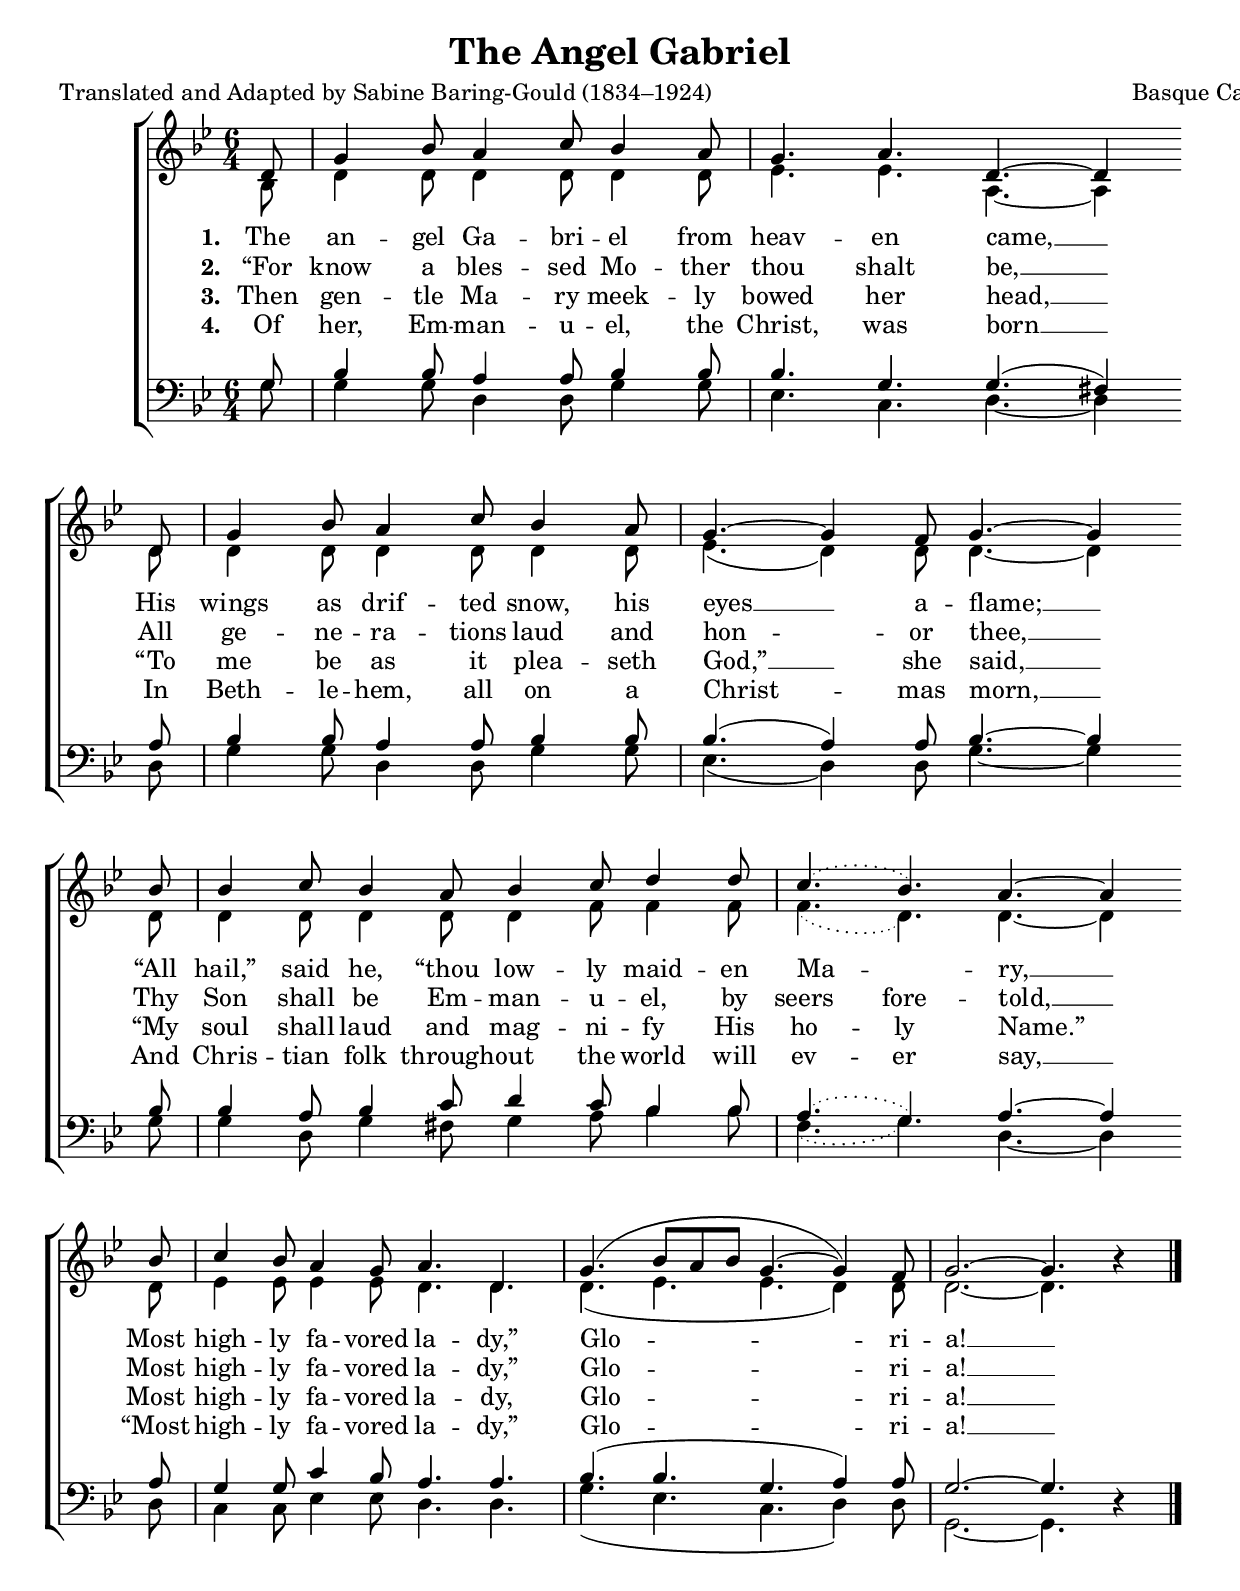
\version "2.14.2"
\include "util.ly"
\header {
  title = "The Angel Gabriel"
  poet = "Translated and Adapted by Sabine Baring-Gould (1834–1924)"
  composer = "Basque Carol"
  %tagline = \markup { "from" \italic {CyberHymnal.org}}
}

global = {
  \key bes \major
  \time 6/4
}

sopMusic = \relative c' {
  \partial 8 d8 |
  \partial 8*9 g4 bes8 a4 c8 bes4 a8 |
  g4. a d,~ d4 \bar""\break d8 |
  
  \partial 8*9 g4 bes8 a4 c8 bes4 a8 |
  g4.~ g4 f8 g4.~ g4 \bar""\break bes8 |
  
  bes4 c8 bes4 a8 bes4 c8 d4 d8 |
  \slurDotted c4.( bes) \slurSolid a4.~ a4 \bar""\break bes8 |
  
  c4 bes8 a4 g8 a4. d, |
  g4.( bes8[ a bes] g4.~ g4) f8 |
  \partial 8*11 g2.~ g4. bes4\rest \bar "|."
}
sopWords = \lyricmode {
  
}

altoMusic = \relative c' {
  bes8 |
  d4 d8 d4 d8 d4 d8 |
  ees4. ees a,~ a4 d8 |
  
  d4 d8 d4 d8 d4 d8 |
  ees4.( d4) d8 d4.~ d4 d8 |
  
  d4 d8 d4 d8 d4 f8 f4 f8 |
  \slurDotted f4.( d) \slurSolid d4.~ d4 d8 |
  
  ees4 ees8 ees4 ees8 d4. d4. |
  d4.( ees ees d4) d8 |
  d2.~ d4. s4 \bar "|."
}
altoWords = \lyricmode {
  \dropLyricsV
  \set stanza = #"1. "
  The an -- gel Ga -- bri -- el from heav -- en came, __
  His wings as drif -- ted snow, his eyes __ a -- flame; __
  “All hail,” said he, “thou low -- ly maid -- en Ma -- ry, __
  Most high -- ly fa -- vored la -- dy,” Glo -- ri -- a! __
}
altoWordsII = \lyricmode {
  \dropLyricsV
  \set stanza = #"2. "
  “For know a bles -- sed Mo -- ther thou shalt be, __
  All ge -- ne -- ra -- tions laud and hon -- or thee, __
  Thy Son shall be Em -- man -- u -- el, by
  \set ignoreMelismata = ##t
  seers fore -- 
  \unset ignoreMelismata
  told, __
  Most high -- ly fa -- vored la -- dy,”
  Glo -- ri -- a! __
}
altoWordsIII = \lyricmode {
  \dropLyricsV
  \set stanza = #"3. "
  Then gen -- tle Ma -- ry meek -- ly bowed her head, __
  “To me be as it plea -- seth God,” __ she said, __
  “My soul shall laud and mag -- ni -- fy His
  \set ignoreMelismata = ##t
  ho -- ly
  \unset ignoreMelismata
  Name.”
%8.5x11 __
  Most high -- ly fa -- vored la -- dy,
  Glo -- ri -- a! __
}
altoWordsIV = \lyricmode {
  \dropLyricsV
  \set stanza = #"4. "
  Of her, Em -- man -- u -- el, the Christ, was born __
  In Beth -- le -- hem, all on a Christ -- mas morn, __
  And Chris -- tian folk through -- out the world will
  \set ignoreMelismata = ##t
  ev -- er
  \unset ignoreMelismata
  say, __
  “Most high -- ly fa -- vored la -- dy,”
  Glo -- ri -- a! __
}

tenorMusic = \relative c' {
  g8 |
  bes4 bes8 a4 a8 bes4 bes8 |
  bes4. g g( fis4) a8 |
  
  bes4 bes8 a4 a8 bes4 bes8 |
  bes4.( a4) a8 bes4.~ bes4 bes8 |
  
  bes4 a8 bes4 c8 d4 c8 bes4 bes8 |
  \slurDotted a4.( g) \slurSolid a~ a4 a8 |
  
  g4 g8 c4 bes8 a4. a |
  bes4.( bes g a4) a8 |
  g2.~ g4. d4\rest \bar "|."
}
tenorWords = \lyricmode {

}

bassMusic = \relative c' {
  g8 |
  g4 g8 d4 d8 g4 g8 |
  ees4. c d~ d4 d8 |
  
  g4 g8 d4 d8 g4 g8 |
  ees4.( d4) d8 g4.~ g4 g8 |
  
  g4 d8 g4 fis8 g4 a8 bes4 bes8 |
  \slurDotted f4.( g) \slurSolid d4.~ d4 d8 |
  
  c4 c8 ees4 ees8 d4. d |
  g( ees c d4) d8 |
  g,2.~ g4. s4 \bar "|."
}
bassWords = \lyricmode {

}

\score {
  <<
   \new ChoirStaff <<
    \new Staff = women <<
      \new Voice = "sopranos" { \voiceOne << \global \sopMusic >> }
      \new Voice = "altos" { \voiceTwo << \global \altoMusic >> }
    >>
    \new Lyrics \with { alignAboveContext = #"women" \override VerticalAxisGroup #'nonstaff-relatedstaff-spacing = #'((basic-distance . 1))} \lyricsto "sopranos" \sopWords
    \new Lyrics = "altosIV"  \with { alignBelowContext = #"women" } \lyricsto "sopranos" \altoWordsIV
    \new Lyrics = "altosIII"  \with { alignBelowContext = #"women" } \lyricsto "sopranos" \altoWordsIII
    \new Lyrics = "altosII"  \with { alignBelowContext = #"women" } \lyricsto "sopranos" \altoWordsII
    \new Lyrics = "altos"  \with { alignBelowContext = #"women" } \lyricsto "sopranos" \altoWords
   \new Staff = men <<
      \clef bass
      \new Voice = "tenors" { \voiceOne << \global \tenorMusic >> }
      \new Voice = "basses" { \voiceTwo << \global \bassMusic >> }
    >>
    \new Lyrics \with { alignAboveContext = #"men" \override VerticalAxisGroup #'nonstaff-relatedstaff-spacing = #'((basic-distance . 1)) } \lyricsto "tenors" \tenorWords
    \new Lyrics \with { alignBelowContext = #"men" \override VerticalAxisGroup #'nonstaff-relatedstaff-spacing = #'((basic-distance . 1)) } \lyricsto "basses" \bassWords
  >>
%    \new PianoStaff << \new Staff { \new Voice { \pianoRH } } \new Staff { \clef "bass" \pianoLH } >>
  >>
  \layout { }
  \midi {
    \tempo 4 = 90
    \set Staff.midiInstrument = "flute"
  
    \context {
      \Voice
      \remove "Dynamic_performer"
    }
  }
}
